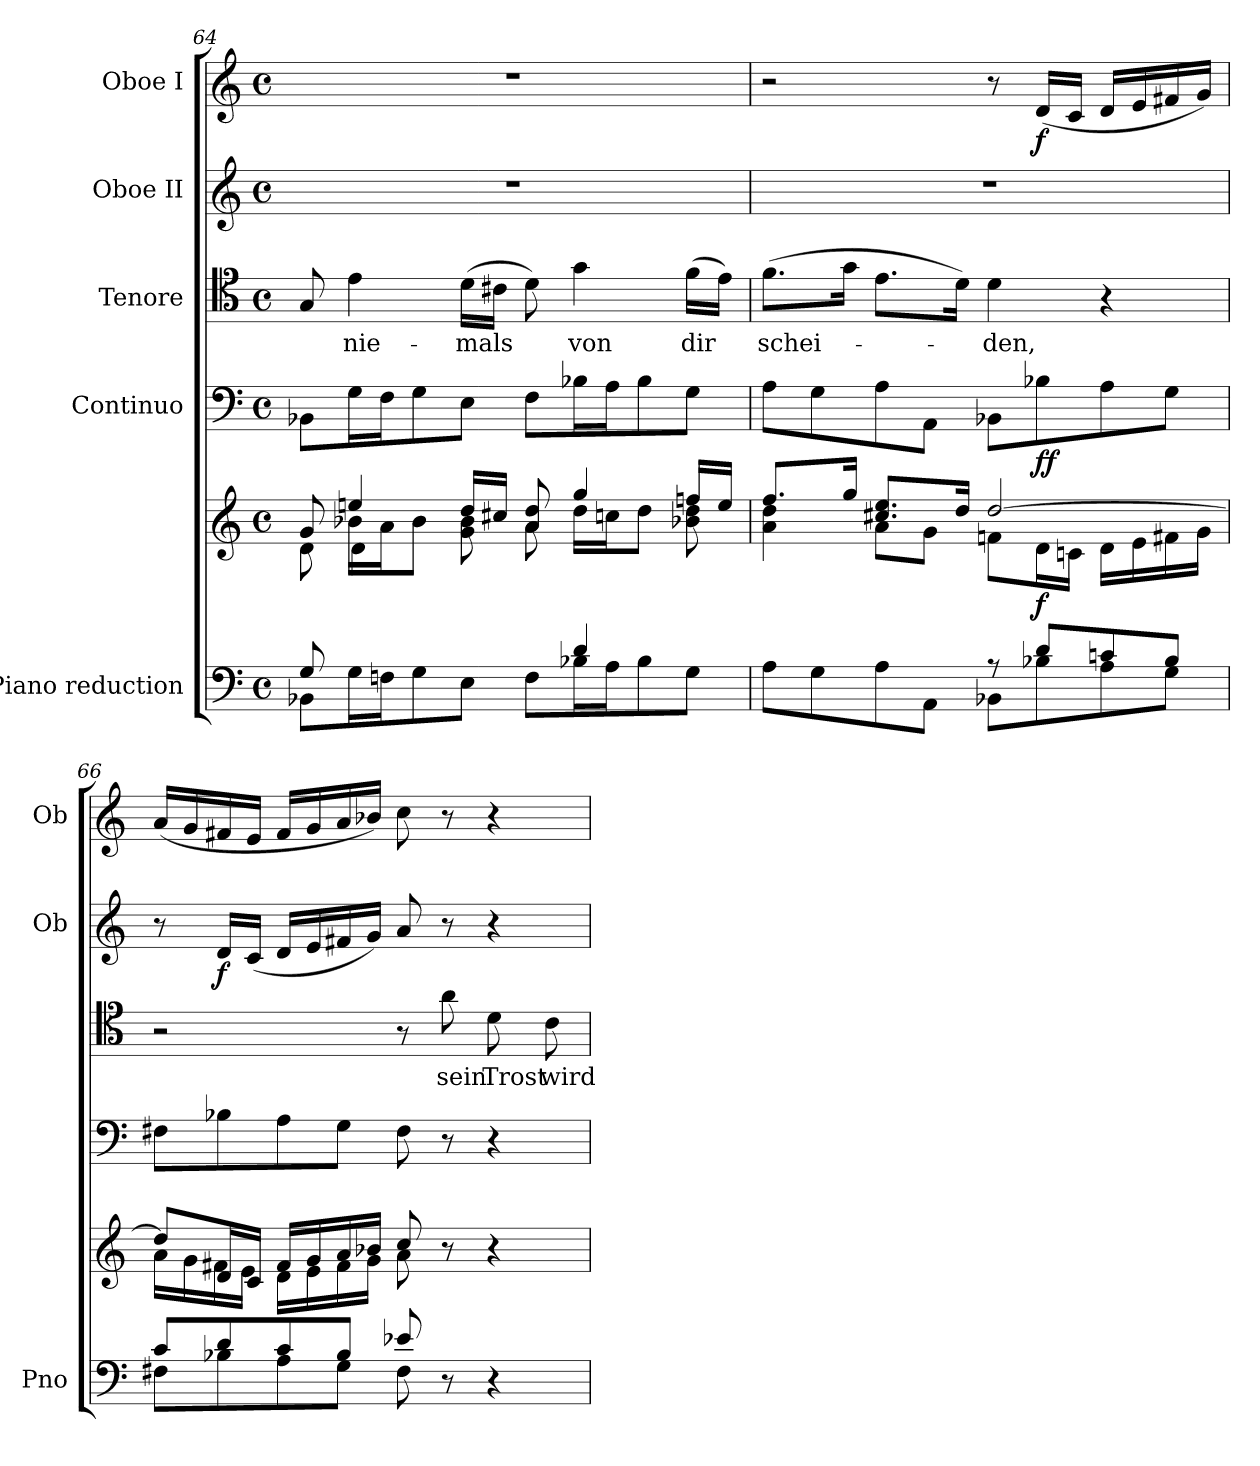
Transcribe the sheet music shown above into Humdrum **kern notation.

**kern	**kern	**dynam	**kern	**dynam	**kern	**text	**kern	**dynam	**kern	**dynam
*part5	*part5	*part5	*part4	*part4	*part3	*part3	*part2	*part2	*part1	*part1
*staff6	*staff5	*staff5/6	*staff4	*staff4	*staff3	*staff3	*staff2	*staff2	*staff1	*staff1
*I"Piano reduction	*	*	*I"Continuo	*	*I"Tenore	*	*I"Oboe II	*	*I"Oboe I	*
*I'Pno	*	*	*	*	*	*	*I'Ob	*	*I'Ob	*
*clefF4	*clefG2	*	*clefF4	*	*clefC4	*	*clefG2	*	*clefG2	*
*k[]	*k[]	*	*k[]	*	*k[]	*	*k[]	*	*k[]	*
*M4/4	*M4/4	*	*M4/4	*	*M4/4	*	*M4/4	*	*M4/4	*
*met(c)	*met(c)	*	*met(c)	*	*met(c)	*	*met(c)	*	*met(c)	*
=64	=64	=64	=64	=64	=64	=64	=64	=64	=64	=64
*^	*^	*	*	*	*	*	*	*	*	*
*	*	*	*^	*	*	*	*	*	*	*	*	*
8G/	8BB-X\L	8g/	8d\	8ryy	.	8BB-X\L	.	8G/	.	1r	.	1r	.
!	!	!	!	!	!	!	!	!	!LO:LY:b	!	!	!	!
4ryy	16G\L	4een/	16b-X\LL	4d\	.	16G\L	.	4e\	nie-	.	.	.	.
.	16Fn\J	.	16a\J	.	.	16F\J	.	.	.	.	.	.	.
.	8G\	.	8b-\J	.	.	8G\	.	.	.	.	.	.	.
!	!	!	!	!	!	!	!	!	!LO:LY:b	!	!	!	!
8ryy	8E\J	16dd/LL	8g\ 8b-\	2ryy	.	8E\J	.	(>16d\LL	-mals	.	.	.	.
.	.	16cc#X/JJ	.	.	.	.	.	16c#X\JJ	.	.	.	.	.
8ryy	8F\L	8a/ 8dd/	8a\	.	.	8F\L	.	8d\)	.	.	.	.	.
!	!	!	!	!	!	!	!	!	!LO:LY:b	!	!	!	!
4d/	16B-X\L	4gg/	16dd\LL	.	.	16B-X\L	.	4g\	von	.	.	.	.
.	16A\J	.	16ccn\J	.	.	16A\J	.	.	.	.	.	.	.
.	8B-\	.	8dd\J	.	.	8B-\	.	.	.	.	.	.	.
!	!	!	!	!	!	!	!	!	!LO:LY:b	!	!	!	!
8ryy	8G\J	16ffn/LL	8b-X\ 8dd\	8ryy	.	8G\J	.	(>16f\LL	dir	.	.	.	.
.	.	16ee/JJ	.	.	.	.	.	16e\JJ)	.	.	.	.	.
*	*	*	*v	*v	*	*	*	*	*	*	*	*	*
!!LO:LB:g=z
=65	=65	=65	=65	=65	=65	=65	=65	=65	=65	=65	=65	=65
!	!	!	!	!	!	!	!	!LO:LY:b	!	!	!	!
2ryy	8A\L	8.ff/L	4a\ 4dd\	.	8A\L	.	(>8.f\L	schei-	1r	.	2r	.
.	8G\	.	.	.	8G\	.	.	.	.	.	.	.
.	.	16gg/Jk	.	.	.	.	16g\Jk	.	.	.	.	.
.	8A\	8.cc#X/ 8.ee/L	8a\L	.	8A\	.	8.e\L	.	.	.	.	.
.	8AA\J	.	8g\J	.	8AA\J	.	.	.	.	.	.	.
.	.	16dd/Jk	.	.	.	.	16d\Jk)	.	.	.	.	.
!	!	!	!	!	!	!	!	!LO:LY:b	!	!	!	!
8rA	8BB-X\L	[2dd/	8fn\L	.	8BB-X\L	.	4d\	den,	.	.	8r	.
!	!	!	!	!LO:DY:b	!	!LO:DY:b	!	!	!	!	!	!
!	!	!	!	!	!	!LO:DY:n=1:b	!	!	!	!	!	!LO:DY:b
8d/L	8B-X\	.	16d\L	f	8B-X\	f f	.	.	.	.	(<16d/LL	f
.	.	.	16cn\JJ	.	.	.	.	.	.	.	16c/JJ	.
8cn/	8A\	.	16d\LL	.	8A\	.	4r	.	.	.	16d/LL	.
.	.	.	16e\	.	.	.	.	.	.	.	16e/	.
8B-/J	8G\J	.	16f#X\	.	8G\J	.	.	.	.	.	16f#X/	.
.	.	.	16g\JJ	.	.	.	.	.	.	.	16g/JJ)	.
=66	=66	=66	=66	=66	=66	=66	=66	=66	=66	=66	=66	=66
8c/L	8F#X\L	8dd/L]	16a\LL	.	8F#X\L	.	2r	.	8r	.	(<16a/LL	.
.	.	.	16g\	.	.	.	.	.	.	.	16g/	.
!	!	!	!	!	!	!	!	!	!	!LO:DY:b	!	!
8d/	8B-X\	16d/L	16f#X\	.	8B-X\	.	.	.	16d/LL	f	16f#X/	.
.	.	16c/JJ	16e\JJ	.	.	.	.	.	(<16c/JJ	.	16e/JJ	.
8c/	8A\	16f#/LL	16d\LL	.	8A\	.	.	.	16d/LL	.	16f#/LL	.
.	.	16g/	16e\	.	.	.	.	.	16e/	.	16g/	.
8B-/J	8G\J	16a/	16f#\	.	8G\J	.	.	.	16f#X/	.	16a/	.
.	.	16b-X/JJ	16g\JJ	.	.	.	.	.	16g/JJ)	.	16b-X/JJ)	.
8e-X/	8F#\	8cc/	8a\	.	8F#\	.	8r	.	8a/	.	8cc\	.
!	!	!	!	!	!	!	!	!LO:LY:b	!	!	!	!
8r	8ryy	8r	8ryy	.	8r	.	8a\	sein	8r	.	8r	.
!	!	!	!	!	!	!	!	!LO:LY:b	!	!	!	!
4r	4ryy	4r	4ryy	.	4r	.	8d\	Trost	4r	.	4r	.
!	!	!	!	!	!	!	!	!LO:LY:b	!	!	!	!
.	.	.	.	.	.	.	8c\	wird	.	.	.	.
*v	*v	*	*	*	*	*	*	*	*	*	*	*
*	*v	*v	*	*	*	*	*	*	*	*	*
=	=	=	=	=	=	=	=	=	=	=
*-	*-	*-	*-	*-	*-	*-	*-	*-	*-	*-
